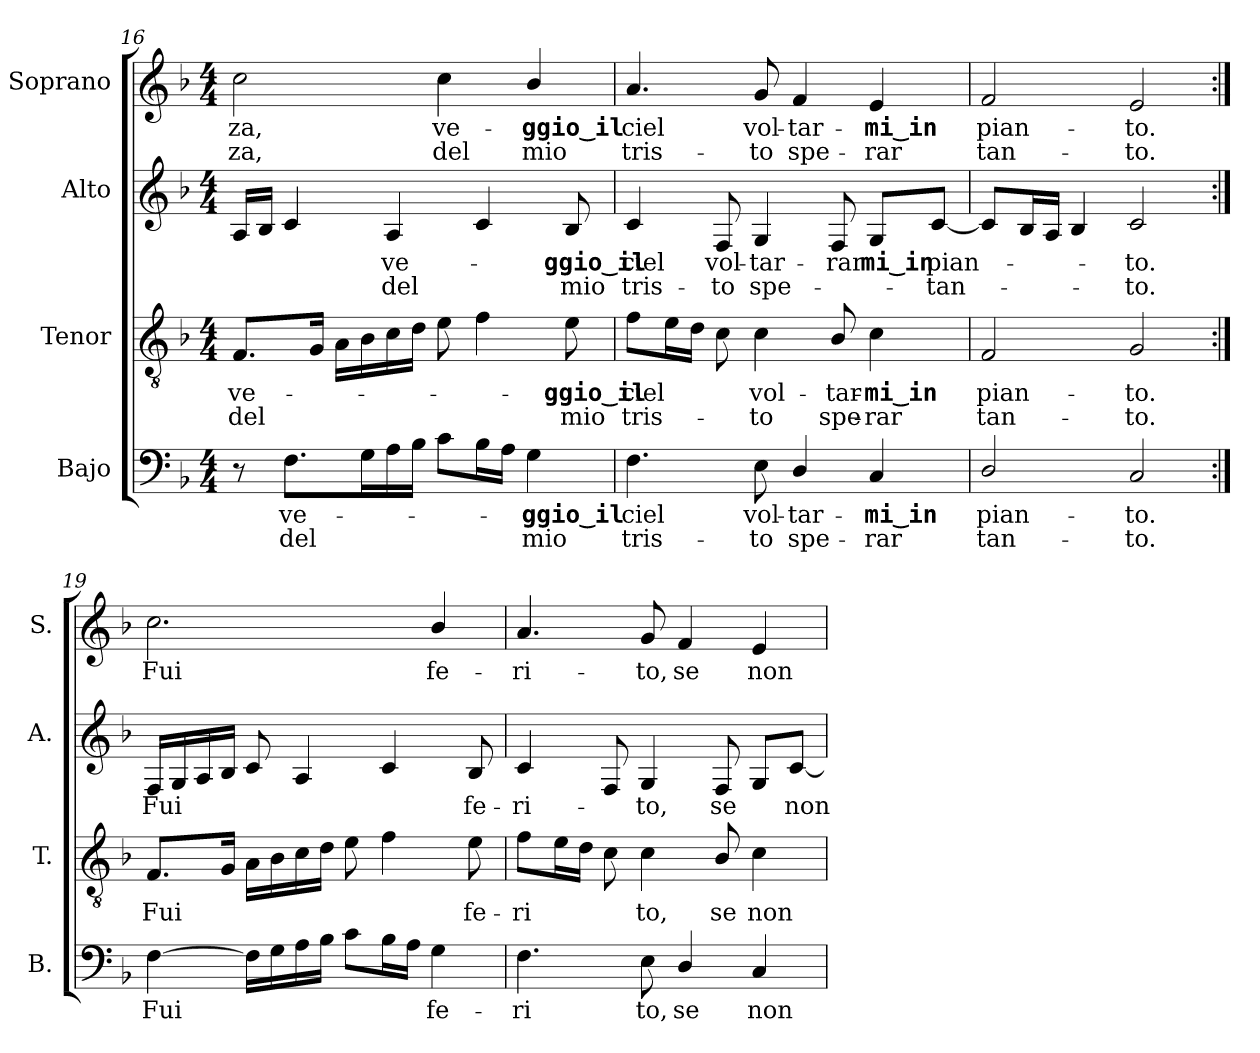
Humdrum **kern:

**kern	**text	**text	**kern	**text	**text	**kern	**text	**text	**kern	**text	**text
*part4	*part4	*part4	*part3	*part3	*part3	*part2	*part2	*part2	*part1	*part1	*part1
*staff4	*staff4	*staff4	*staff3	*staff3	*staff3	*staff2	*staff2	*staff2	*staff1	*staff1	*staff1
*I"Bajo	*	*	*I"Tenor	*	*	*I"Alto	*	*	*I"Soprano	*	*
*I'B.	*	*	*I'T.	*	*	*I'A.	*	*	*I'S.	*	*
*clefF4	*	*	*clefGv2	*	*	*clefG2	*	*	*clefG2	*	*
*	*	*	*ITrd7c12	*	*	*	*	*	*	*	*
*k[b-]	*	*	*k[b-]	*	*	*k[b-]	*	*	*k[b-]	*	*
*F:	*	*	*F:	*	*	*F:	*	*	*F:	*	*
*M4/4	*	*	*M4/4	*	*	*M4/4	*	*	*M4/4	*	*
=16	=16	=16	=16	=16	=16	=16	=16	=16	=16	=16	=16
!	!	!	!	!LO:LY:b:color=#000000	!LO:LY:b:color=#000000	!	!	!	!	!	!
!	!	!	!	!	!	!	!	!	!	!LO:LY:b:color=#000000	!LO:LY:b:color=#000000
8r	.	.	8.FFi/L	ve-	del	16Ai/LL	.	.	2cci\	-za,	-za,
.	.	.	.	.	.	16B-i/JJ	.	.	.	.	.
!	!LO:LY:b:color=#000000	!LO:LY:b:color=#000000	!	!	!	!	!	!	!	!	!
8.Fi\L	ve-	del	.	.	.	4ci/	.	.	.	.	.
.	.	.	16GGi/Jk	.	.	.	.	.	.	.	.
.	.	.	16AAi\LL	.	.	.	.	.	.	.	.
16Gi\L	.	.	16BB-i\	.	.	.	.	.	.	.	.
!	!	!	!	!	!	!	!LO:LY:b:color=#000000	!LO:LY:b:color=#000000	!	!	!
16Ai\	.	.	16Ci\	.	.	4Ai/	ve-	del	.	.	.
16B-i\JJ	.	.	16Di\JJ	.	.	.	.	.	.	.	.
!	!	!	!	!	!	!	!	!	!	!LO:LY:b:color=#000000	!LO:LY:b:color=#000000
8ci\L	.	.	8Ei\	.	.	.	.	.	4cci\	ve-	del
16B-i\L	.	.	4Fi\	.	.	4ci/	.	.	.	.	.
16Ai\JJ	.	.	.	.	.	.	.	.	.	.	.
!	!LO:LY:b:color=#000000	!LO:LY:b:color=#000000	!	!	!	!	!	!	!	!	!
!	!	!	!	!	!	!	!	!	!	!LO:LY:b:color=#000000	!LO:LY:b:color=#000000
4Gi\	-ggio_il	mio	.	.	.	.	.	.	4b-i/	-ggio_il	mio
!	!	!	!	!LO:LY:b:color=#000000	!LO:LY:b:color=#000000	!	!	!	!	!	!
!	!	!	!	!	!	!	!LO:LY:b:color=#000000	!LO:LY:b:color=#000000	!	!	!
.	.	.	8Ei\	-ggio_il	mio	8B-i/	-ggio_il	mio	.	.	.
!!LO:LB:g=z
=17	=17	=17	=17	=17	=17	=17	=17	=17	=17	=17	=17
!	!LO:LY:b:color=#000000	!LO:LY:b:color=#000000	!	!	!	!	!	!	!	!	!
!	!	!	!	!LO:LY:b:color=#000000	!LO:LY:b:color=#000000	!	!	!	!	!	!
!	!	!	!	!	!	!	!LO:LY:b:color=#000000	!LO:LY:b:color=#000000	!	!	!
!	!	!	!	!	!	!	!	!	!	!LO:LY:b:color=#000000	!LO:LY:b:color=#000000
4.Fi\	ciel	tris-	8Fi\L	ciel	tris-	4ci/	ciel	tris-	4.ai/	ciel	tris-
.	.	.	16Ei\L	.	.	.	.	.	.	.	.
.	.	.	16Di\JJ	.	.	.	.	.	.	.	.
!	!	!	!	!	!	!	!LO:LY:b:color=#000000	!LO:LY:b:color=#000000	!	!	!
.	.	.	8Ci\	.	.	8Fi/	vol-	-to	.	.	.
!	!LO:LY:b:color=#000000	!LO:LY:b:color=#000000	!	!	!	!	!	!	!	!	!
!	!	!	!	!LO:LY:b:color=#000000	!LO:LY:b:color=#000000	!	!	!	!	!	!
!	!	!	!	!	!	!	!LO:LY:b:color=#000000	!LO:LY:b:color=#000000	!	!	!
!	!	!	!	!	!	!	!	!	!	!LO:LY:b:color=#000000	!LO:LY:b:color=#000000
8Ei\	vol-	-to	4Ci\	vol-	-to	4Gi/	-tar-	spe-	8gi/	vol-	-to
!	!LO:LY:b:color=#000000	!LO:LY:b:color=#000000	!	!	!	!	!	!	!	!	!
!	!	!	!	!	!	!	!	!	!	!LO:LY:b:color=#000000	!LO:LY:b:color=#000000
4Di/	-tar-	spe-	.	.	.	.	.	.	4fi/	-tar-	spe-
!	!	!	!	!LO:LY:b:color=#000000	!LO:LY:b:color=#000000	!	!	!	!	!	!
!	!	!	!	!	!	!	!LO:LY:b:color=#000000	!	!	!	!
.	.	.	8BB-i/	-tar-	spe-	8Fi/	-rar	.	.	.	.
!	!LO:LY:b:color=#000000	!LO:LY:b:color=#000000	!	!	!	!	!	!	!	!	!
!	!	!	!	!LO:LY:b:color=#000000	!LO:LY:b:color=#000000	!	!	!	!	!	!
!	!	!	!	!	!	!	!LO:LY:b:color=#000000	!	!	!	!
!	!	!	!	!	!	!	!	!	!	!LO:LY:b:color=#000000	!LO:LY:b:color=#000000
4Ci/	-mi_in	-rar	4Ci\	-mi_in	-rar	8Gi/L	-mi_in	.	4ei/	-mi_in	-rar
!	!	!	!	!	!	!	!LO:LY:b:color=#000000	!LO:LY:b:color=#000000	!	!	!
.	.	.	.	.	.	[8ci/J	pian-	tan-	.	.	.
=18	=18	=18	=18	=18	=18	=18	=18	=18	=18	=18	=18
!	!LO:LY:b:color=#000000	!LO:LY:b:color=#000000	!	!	!	!	!	!	!	!	!
!	!	!	!	!LO:LY:b:color=#000000	!LO:LY:b:color=#000000	!	!	!	!	!	!
!	!	!	!	!	!	!	!	!	!	!LO:LY:b:color=#000000	!LO:LY:b:color=#000000
2Di/	pian-	tan-	2FFi/	pian-	tan-	8ci/L]	.	.	2fi/	pian-	tan-
.	.	.	.	.	.	16B-i/L	.	.	.	.	.
.	.	.	.	.	.	16Ai/JJ	.	.	.	.	.
.	.	.	.	.	.	4B-i/	.	.	.	.	.
!	!LO:LY:b:color=#000000	!LO:LY:b:color=#000000	!	!	!	!	!	!	!	!	!
!	!	!	!	!LO:LY:b:color=#000000	!LO:LY:b:color=#000000	!	!	!	!	!	!
!	!	!	!	!	!	!	!LO:LY:b:color=#000000	!LO:LY:b:color=#000000	!	!	!
!	!	!	!	!	!	!	!	!	!	!LO:LY:b:color=#000000	!LO:LY:b:color=#000000
2Ci/	-to.	-to.	2GGi/	-to.	-to.	2ci/	-to.	-to.	2ei/	-to.	-to.
=19:|!	=19:|!	=19:|!	=19:|!	=19:|!	=19:|!	=19:|!	=19:|!	=19:|!	=19:|!	=19:|!	=19:|!
!	!LO:LY:b:color=#000000	!	!	!	!	!	!	!	!	!	!
!	!	!	!	!LO:LY:b:color=#000000	!	!	!	!	!	!	!
!	!	!	!	!	!	!	!LO:LY:b:color=#000000	!	!	!	!
!	!	!	!	!	!	!	!	!	!	!LO:LY:b:color=#000000	!
[4Fi\	Fui	.	8.FFi/L	Fui	.	16Fi/LL	Fui	.	2.cci\	Fui	.
.	.	.	.	.	.	16Gi/	.	.	.	.	.
.	.	.	.	.	.	16Ai/	.	.	.	.	.
.	.	.	16GGi/Jk	.	.	16B-i/JJ	.	.	.	.	.
16Fi\LL]	.	.	16AAi\LL	.	.	8ci/	.	.	.	.	.
16Gi\	.	.	16BB-i\	.	.	.	.	.	.	.	.
16Ai\	.	.	16Ci\	.	.	4Ai/	.	.	.	.	.
16B-i\JJ	.	.	16Di\JJ	.	.	.	.	.	.	.	.
8ci\L	.	.	8Ei\	.	.	.	.	.	.	.	.
16B-i\L	.	.	4Fi\	.	.	4ci/	.	.	.	.	.
16Ai\JJ	.	.	.	.	.	.	.	.	.	.	.
!	!LO:LY:b:color=#000000	!	!	!	!	!	!	!	!	!	!
!	!	!	!	!	!	!	!	!	!	!LO:LY:b:color=#000000	!
4Gi\	fe-	.	.	.	.	.	.	.	4b-i/	fe-	.
!	!	!	!	!LO:LY:b:color=#000000	!	!	!	!	!	!	!
!	!	!	!	!	!	!	!LO:LY:b:color=#000000	!	!	!	!
.	.	.	8Ei\	fe-	.	8B-i/	fe-	.	.	.	.
=20	=20	=20	=20	=20	=20	=20	=20	=20	=20	=20	=20
!	!LO:LY:b:color=#000000	!	!	!	!	!	!	!	!	!	!
!	!	!	!	!LO:LY:b:color=#000000	!	!	!	!	!	!	!
!	!	!	!	!	!	!	!LO:LY:b:color=#000000	!	!	!	!
!	!	!	!	!	!	!	!	!	!	!LO:LY:b:color=#000000	!
4.Fi\	-ri	.	8Fi\L	-ri	.	4ci/	-ri-	.	4.ai/	-ri-	.
.	.	.	16Ei\L	.	.	.	.	.	.	.	.
.	.	.	16Di\JJ	.	.	.	.	.	.	.	.
.	.	.	8Ci\	.	.	8Fi/	.	.	.	.	.
!	!LO:LY:b:color=#000000	!	!	!	!	!	!	!	!	!	!
!	!	!	!	!LO:LY:b:color=#000000	!	!	!	!	!	!	!
!	!	!	!	!	!	!	!LO:LY:b:color=#000000	!	!	!	!
!	!	!	!	!	!	!	!	!	!	!LO:LY:b:color=#000000	!
8Ei\	to,	.	4Ci\	to,	.	4Gi/	-to,	.	8gi/	-to,	.
!	!LO:LY:b:color=#000000	!	!	!	!	!	!	!	!	!	!
!	!	!	!	!	!	!	!	!	!	!LO:LY:b:color=#000000	!
4Di/	se	.	.	.	.	.	.	.	4fi/	se	.
!	!	!	!	!LO:LY:b:color=#000000	!	!	!	!	!	!	!
!	!	!	!	!	!	!	!LO:LY:b:color=#000000	!	!	!	!
.	.	.	8BB-i/	se	.	8Fi/	se	.	.	.	.
!	!LO:LY:b:color=#000000	!	!	!	!	!	!	!	!	!	!
!	!	!	!	!LO:LY:b:color=#000000	!	!	!	!	!	!	!
!	!	!	!	!	!	!	!	!	!	!LO:LY:b:color=#000000	!
4Ci/	non	.	4Ci\	non	.	8Gi/L	.	.	4ei/	non	.
!	!	!	!	!	!	!	!LO:LY:b:color=#000000	!	!	!	!
.	.	.	.	.	.	[8ci/J	non	.	.	.	.
=	=	=	=	=	=	=	=	=	=	=	=
*-	*-	*-	*-	*-	*-	*-	*-	*-	*-	*-	*-
